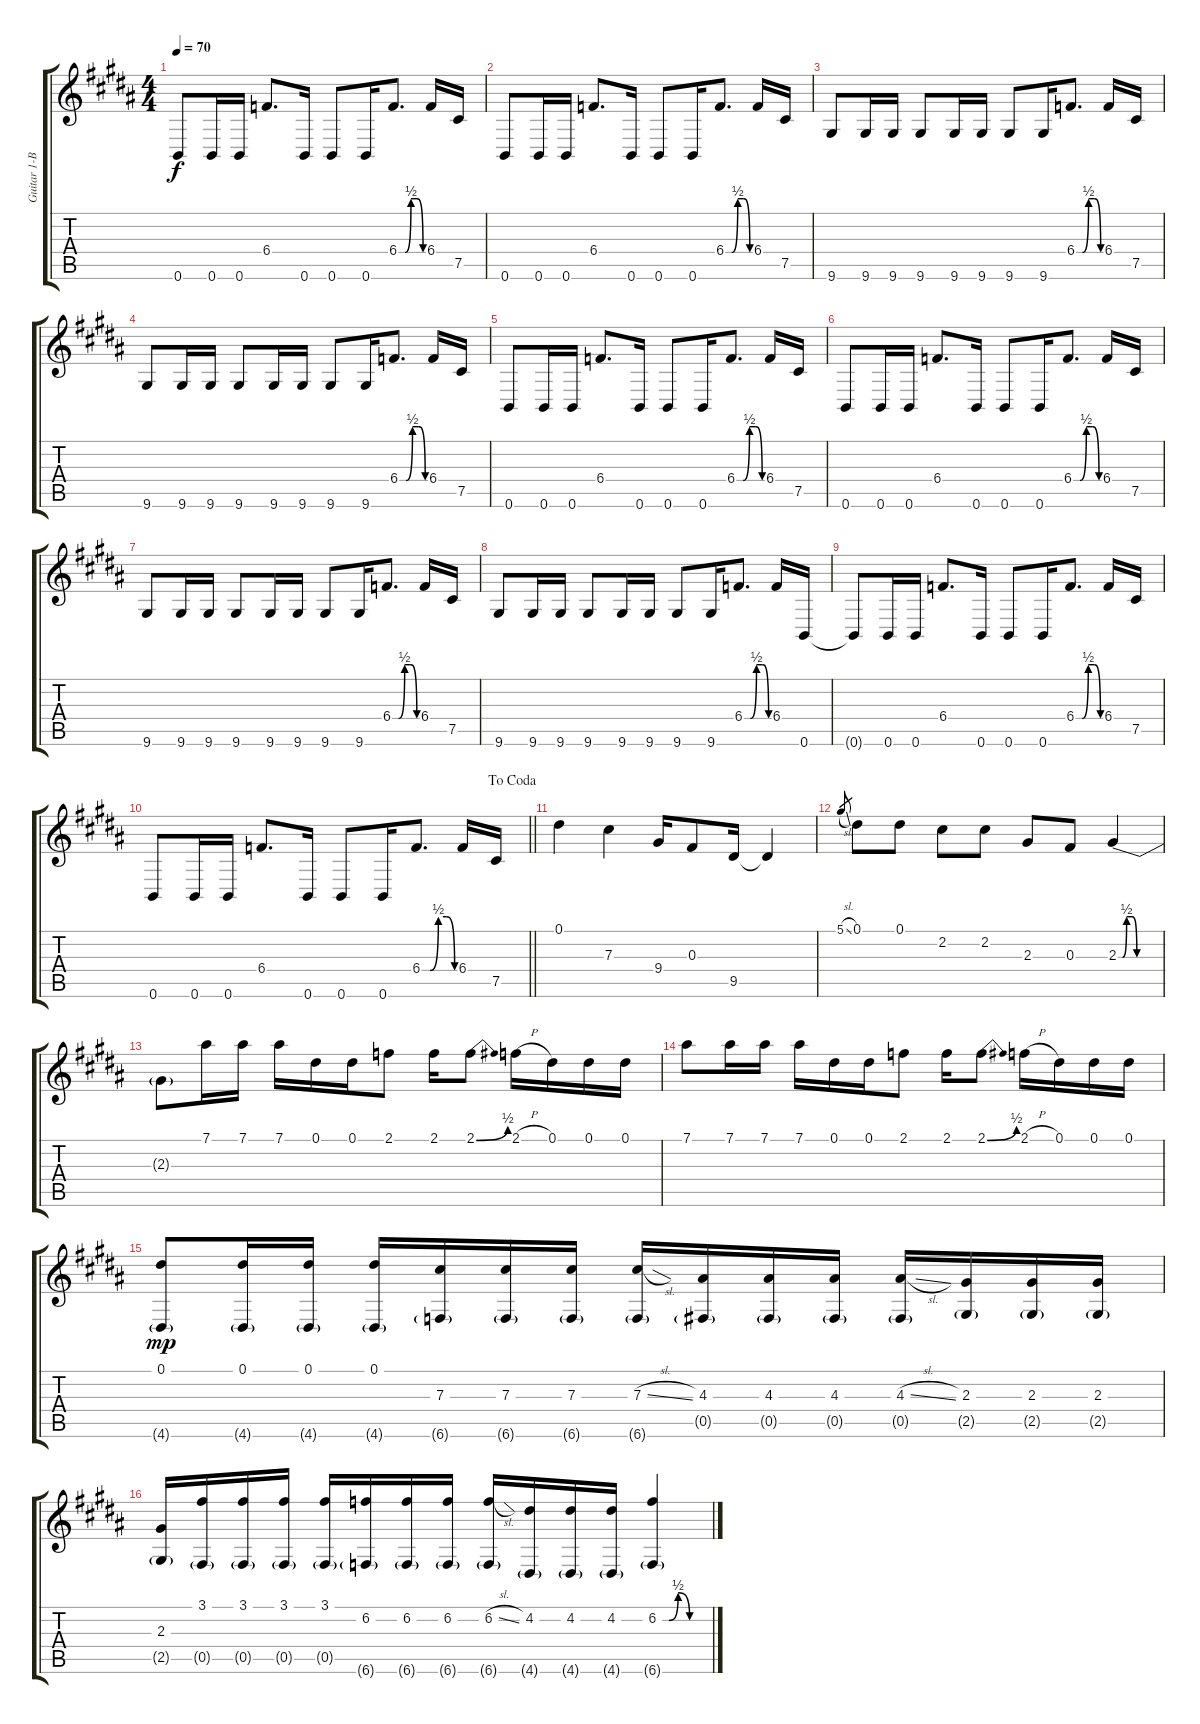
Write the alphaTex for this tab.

\track ("Guitar 1-B" "Guitar 1-B") {instrument electricbasspick}
\staff {score tabs}
\tuning (Eb4 B3 Gb3 B2 Gb2 B1) {hide}
\ts (4 4)
\tempo 70
\clef g2
\ks b
0.6.8{dy f} 0.6.16 0.6.16 6.4.8{d} 0.6.16 0.6.8 0.6.16 6.4{be (custom 0 0 15 0 30 2 45 2 60 0)}.8{d} 6.4.16 7.5.16 |
0.6.8 0.6.16 0.6.16 6.4.8{d} 0.6.16 0.6.8 0.6.16 6.4{be (custom 0 0 15 0 30 2 45 2 60 0)}.8{d} 6.4.16 7.5.16 |
9.6.8 9.6.16 9.6.16 9.6.8 9.6.16 9.6.16 9.6.8 9.6.16 6.4{be (custom 0 0 15 0 30 2 45 2 60 0)}.8{d} 6.4.16 7.5.16 |
9.6.8 9.6.16 9.6.16 9.6.8 9.6.16 9.6.16 9.6.8 9.6.16 6.4{be (custom 0 0 15 0 30 2 45 2 60 0)}.8{d} 6.4.16 7.5.16 |
0.6.8 0.6.16 0.6.16 6.4.8{d} 0.6.16 0.6.8 0.6.16 6.4{be (custom 0 0 15 0 30 2 45 2 60 0)}.8{d} 6.4.16 7.5.16 |
0.6.8 0.6.16 0.6.16 6.4.8{d} 0.6.16 0.6.8 0.6.16 6.4{be (custom 0 0 15 0 30 2 45 2 60 0)}.8{d} 6.4.16 7.5.16 |
9.6.8 9.6.16 9.6.16 9.6.8 9.6.16 9.6.16 9.6.8 9.6.16 6.4{be (custom 0 0 15 0 30 2 45 2 60 0)}.8{d} 6.4.16 7.5.16 |
9.6.8 9.6.16 9.6.16 9.6.8 9.6.16 9.6.16 9.6.8 9.6.16 6.4{be (custom 0 0 15 0 30 2 45 2 60 0)}.8{d} 6.4.16 0.6.16 |
0.6{t}.8 0.6.16 0.6.16 6.4.8{d} 0.6.16 0.6.8 0.6.16 6.4{be (custom 0 0 15 0 30 2 45 2 60 0)}.8{d} 6.4.16 7.5.16 |
\jump dacoda
\barLineRight lightlight
0.6.8 0.6.16 0.6.16 6.4.8{d} 0.6.16 0.6.8 0.6.16 6.4{be (custom 0 0 15 0 30 2 45 2 60 0)}.8{d} 6.4.16 7.5.16 |
0.1.4 7.3.4 9.4.16 0.3.8 9.5.16 9.5{t}.4 |
5.1{sl}.8{gr} 0.1.8 0.1.8 2.2.8 2.2.8 2.3.8 0.3.8 2.3{be (custom 0 0 6 0 12 2 20 2 27 0 45 0 60 0)}.4 |
2.3{t}.8 7.1.16 7.1.16 7.1.16 0.1.16 0.1.16 2.1.8 2.1.16 2.1{be (bend 0 0 60 2)}.8 2.1{h}.16 0.1.16 0.1.16 0.1.16 |
7.1.8 7.1.16 7.1.16 7.1.16 0.1.16 0.1.16 2.1.8 2.1.16 2.1{be (bend 0 0 60 2)}.8 2.1{h}.16 0.1.16 0.1.16 0.1.16 |
(0.1 4.6{g}).8{dy mp} (0.1 4.6{g}).16 (0.1 4.6{g}).16 (0.1 4.6{g}).16 (7.3 6.6{g}).16 (7.3 6.6{g}).16 (7.3 6.6{g}).16 (7.3{sl} 6.6{g}).16 (4.3 0.5{g}).16 (4.3 0.5{g}).16 (4.3 0.5{g}).16 (4.3{sl} 0.5{g}).16 (2.3 2.5{g}).16 (2.3 2.5{g}).16 (2.3 2.5{g}).16 |
(2.3 2.5{g}).16 (3.1 0.5{g}).16 (3.1 0.5{g}).16 (3.1 0.5{g}).16 (3.1 0.5{g}).16 (6.2 6.6{g}).16 (6.2 6.6{g}).16 (6.2 6.6{g}).16 (6.2{sl} 6.6{g}).16 (4.2 4.6{g}).16 (4.2 4.6{g}).16 (4.2 4.6{g}).16 (6.2{be (custom 0 0 8 0 20 2 35 0 60 0)} 6.6{g}).4
